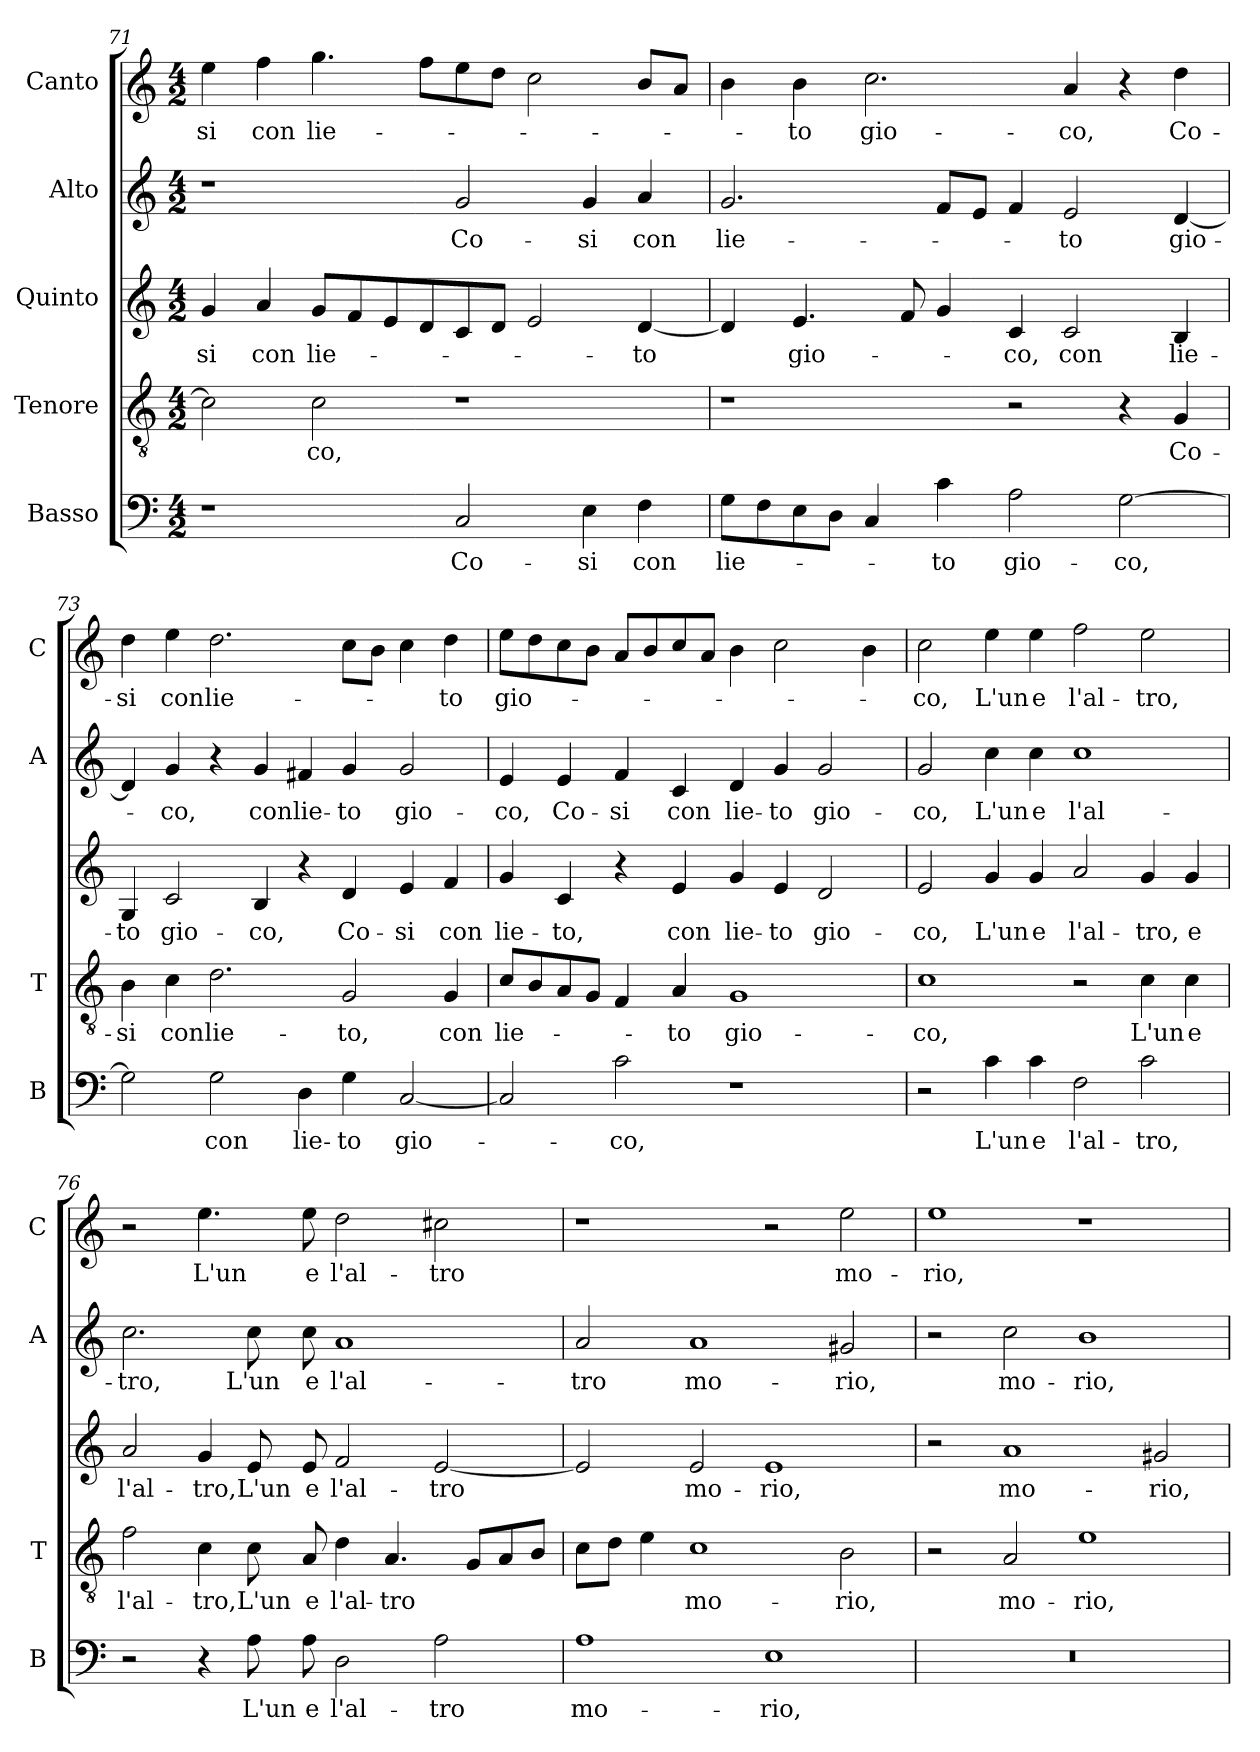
**kern	**text	**kern	**text	**kern	**text	**kern	**text	**kern	**text
*part5	*part5	*part4	*part4	*part3	*part3	*part2	*part2	*part1	*part1
*staff5	*staff5	*staff4	*staff4	*staff3	*staff3	*staff2	*staff2	*staff1	*staff1
*I"Basso	*	*I"Tenore	*	*I"Quinto	*	*I"Alto	*	*I"Canto	*
*I'B	*	*I'T	*	*	*	*I'A	*	*I'C	*
!!LO:LB:g=z
*clefF4	*	*clefGv2	*	*clefG2	*	*clefG2	*	*clefG2	*
*k[]	*	*k[]	*	*k[]	*	*k[]	*	*k[]	*
*C:	*	*C:	*	*C:	*	*C:	*	*C:	*
*M4/2	*	*M4/2	*	*M4/2	*	*M4/2	*	*M4/2	*
=71	=71	=71	=71	=71	=71	=71	=71	=71	=71
!	!	!	!	!	!LO:LY:b	!	!	!	!LO:LY:b
1r	.	2c\]	.	4g/	-si	1r	.	4ee\	-si
!	!	!	!	!	!LO:LY:b	!	!	!	!LO:LY:b
.	.	.	.	4a/	con	.	.	4ff\	con
!	!	!	!LO:LY:b	!	!LO:LY:b	!	!	!	!LO:LY:b
.	.	2c\	-co,	8g/L	lie-	.	.	4.gg\	lie-
.	.	.	.	8f/	.	.	.	.	.
.	.	.	.	8e/	.	.	.	.	.
.	.	.	.	8d/	.	.	.	8ff\L	.
!	!LO:LY:b	!	!	!	!	!	!LO:LY:b	!	!
2C/	Co-	1r	.	8c/	.	2g/	Co-	8ee\	.
.	.	.	.	8d/J	.	.	.	8dd\J	.
.	.	.	.	2e/	.	.	.	2cc\	.
!	!LO:LY:b	!	!	!	!	!	!LO:LY:b	!	!
4E\	-si	.	.	.	.	4g/	-si	.	.
!	!LO:LY:b	!	!	!	!LO:LY:b	!	!LO:LY:b	!	!
4F\	con	.	.	[4d/	-to	4a/	con	8b/L	.
.	.	.	.	.	.	.	.	8a/J	.
=72	=72	=72	=72	=72	=72	=72	=72	=72	=72
!	!LO:LY:b	!	!	!	!	!	!LO:LY:b	!	!
8G\L	lie-	1r	.	4d/]	.	2.g/	lie-	4b\	.
8F\	.	.	.	.	.	.	.	.	.
!	!	!	!	!	!LO:LY:b	!	!	!	!LO:LY:b
8E\	.	.	.	4.e/	gio-	.	.	4b\	-to
8D\J	.	.	.	.	.	.	.	.	.
!	!	!	!	!	!	!	!	!	!LO:LY:b
4C/	.	.	.	.	.	.	.	2.cc\	gio-
.	.	.	.	8f/	.	.	.	.	.
!	!LO:LY:b	!	!	!	!	!	!	!	!
4c\	-to	.	.	4g/	.	8f/L	.	.	.
.	.	.	.	.	.	8e/J	.	.	.
!	!LO:LY:b	!	!	!	!LO:LY:b	!	!	!	!
2A\	gio-	2r	.	4c/	-co,	4f/	.	.	.
!	!	!	!	!	!LO:LY:b	!	!LO:LY:b	!	!LO:LY:b
.	.	.	.	2c/	con	2e/	-to	4a/	-co,
!	!LO:LY:b	!	!	!	!	!	!	!	!
[2G\	-co,	4r	.	.	.	.	.	4r	.
!	!	!	!LO:LY:b	!	!LO:LY:b	!	!LO:LY:b	!	!LO:LY:b
.	.	4G/	Co-	4B/	lie-	[4d/	gio-	4dd\	Co-
=73	=73	=73	=73	=73	=73	=73	=73	=73	=73
!	!	!	!LO:LY:b	!	!LO:LY:b	!	!	!	!LO:LY:b
2G\]	.	4B\	-si	4G/	-to	4d/]	.	4dd\	-si
!	!	!	!LO:LY:b	!	!LO:LY:b	!	!LO:LY:b	!	!LO:LY:b
.	.	4c\	con	2c/	gio-	4g/	-co,	4ee\	con
!	!LO:LY:b	!	!LO:LY:b	!	!	!	!	!	!LO:LY:b
2G\	con	2.d\	lie-	.	.	4r	.	2.dd\	lie-
!	!	!	!	!	!LO:LY:b	!	!LO:LY:b	!	!
.	.	.	.	4B/	-co,	4g/	con	.	.
!	!LO:LY:b	!	!	!	!	!	!LO:LY:b	!	!
4D\	lie-	.	.	4r	.	4f#X/	lie-	.	.
!	!LO:LY:b	!	!LO:LY:b	!	!LO:LY:b	!	!LO:LY:b	!	!
4G\	-to	2G/	-to,	4d/	Co-	4g/	-to	8cc\L	.
.	.	.	.	.	.	.	.	8b\J	.
!	!LO:LY:b	!	!	!	!LO:LY:b	!	!LO:LY:b	!	!
[2C/	gio-	.	.	4e/	-si	2g/	gio-	4cc\	.
!	!	!	!LO:LY:b	!	!LO:LY:b	!	!	!	!LO:LY:b
.	.	4G/	con	4f/	con	.	.	4dd\	-to
!!LO:LB:g=z
=74	=74	=74	=74	=74	=74	=74	=74	=74	=74
!	!	!	!LO:LY:b	!	!LO:LY:b	!	!LO:LY:b	!	!LO:LY:b
2C/]	.	8c/L	lie-	4g/	lie-	4e/	-co,	8ee\L	gio-
.	.	8B/	.	.	.	.	.	8dd\	.
!	!	!	!	!	!LO:LY:b	!	!LO:LY:b	!	!
.	.	8A/	.	4c/	-to,	4e/	Co-	8cc\	.
.	.	8G/J	.	.	.	.	.	8b\J	.
!	!LO:LY:b	!	!	!	!	!	!LO:LY:b	!	!
2c\	-co,	4F/	.	4r	.	4f/	-si	8a/L	.
.	.	.	.	.	.	.	.	8b/	.
!	!	!	!LO:LY:b	!	!LO:LY:b	!	!LO:LY:b	!	!
.	.	4A/	-to	4e/	con	4c/	con	8cc/	.
.	.	.	.	.	.	.	.	8a/J	.
!	!	!	!LO:LY:b	!	!LO:LY:b	!	!LO:LY:b	!	!
1r	.	1G	gio-	4g/	lie-	4d/	lie-	4b\	.
!	!	!	!	!	!LO:LY:b	!	!LO:LY:b	!	!
.	.	.	.	4e/	-to	4g/	-to	2cc\	.
!	!	!	!	!	!LO:LY:b	!	!LO:LY:b	!	!
.	.	.	.	2d/	gio-	2g/	gio-	.	.
.	.	.	.	.	.	.	.	4b\	.
=75	=75	=75	=75	=75	=75	=75	=75	=75	=75
!	!	!	!LO:LY:b	!	!LO:LY:b	!	!LO:LY:b	!	!LO:LY:b
2r	.	1c	-co,	2e/	-co,	2g/	-co,	2cc\	-co,
!	!LO:LY:b	!	!	!	!LO:LY:b	!	!LO:LY:b	!	!LO:LY:b
4c\	L'un	.	.	4g/	L'un	4cc\	L'un	4ee\	L'un
!	!LO:LY:b	!	!	!	!LO:LY:b	!	!LO:LY:b	!	!LO:LY:b
4c\	e	.	.	4g/	e	4cc\	e	4ee\	e
!	!LO:LY:b	!	!	!	!LO:LY:b	!	!LO:LY:b	!	!LO:LY:b
2F\	l'al-	2r	.	2a/	l'al-	1cc	l'al-	2ff\	l'al-
!	!LO:LY:b	!	!LO:LY:b	!	!LO:LY:b	!	!	!	!LO:LY:b
2c\	-tro,	4c\	L'un	4g/	-tro,	.	.	2ee\	-tro,
!	!	!	!LO:LY:b	!	!LO:LY:b	!	!	!	!
.	.	4c\	e	4g/	e	.	.	.	.
=76	=76	=76	=76	=76	=76	=76	=76	=76	=76
!	!	!	!LO:LY:b	!	!LO:LY:b	!	!LO:LY:b	!	!
2r	.	2f\	l'al-	2a/	l'al-	2.cc\	-tro,	2r	.
!	!	!	!LO:LY:b	!	!LO:LY:b	!	!	!	!LO:LY:b
4r	.	4c\	-tro,	4g/	-tro,	.	.	4.ee\	L'un
!	!LO:LY:b	!	!LO:LY:b	!	!LO:LY:b	!	!LO:LY:b	!	!
8A\	L'un	8c\	L'un	8e/	L'un	8cc\	L'un	.	.
!	!LO:LY:b	!	!LO:LY:b	!	!LO:LY:b	!	!LO:LY:b	!	!LO:LY:b
8A\	e	8A/	e	8e/	e	8cc\	e	8ee\	e
!	!LO:LY:b	!	!LO:LY:b	!	!LO:LY:b	!	!LO:LY:b	!	!LO:LY:b
2D\	l'al-	4d\	l'al-	2f/	l'al-	1a	l'al-	2dd\	l'al-
!	!	!	!LO:LY:b	!	!	!	!	!	!
.	.	4.A/	-tro	.	.	.	.	.	.
!	!LO:LY:b	!	!	!	!LO:LY:b	!	!	!	!LO:LY:b
2A\	-tro	.	.	[2e/	-tro	.	.	2cc#X\	-tro
.	.	8G/L	.	.	.	.	.	.	.
.	.	8A/	.	.	.	.	.	.	.
.	.	8B/J	.	.	.	.	.	.	.
=77	=77	=77	=77	=77	=77	=77	=77	=77	=77
!	!LO:LY:b	!	!	!	!	!	!LO:LY:b	!	!
1A	mo-	8c\L	.	2e/]	.	2a/	-tro	1r	.
.	.	8d\J	.	.	.	.	.	.	.
.	.	4e\	.	.	.	.	.	.	.
!	!	!	!LO:LY:b	!	!LO:LY:b	!	!LO:LY:b	!	!
.	.	1c	mo-	2e/	mo-	1a	mo-	.	.
!	!LO:LY:b	!	!	!	!LO:LY:b	!	!	!	!
1E	-rio,	.	.	1e	-rio,	.	.	2r	.
!	!	!	!LO:LY:b	!	!	!	!LO:LY:b	!	!LO:LY:b
.	.	2B\	-rio,	.	.	2g#X/	-rio,	2ee\	mo-
!!LO:PB:g=z
=78	=78	=78	=78	=78	=78	=78	=78	=78	=78
!	!	!	!	!	!	!	!	!	!LO:LY:b
0r	.	2r	.	2r	.	2r	.	1ee	-rio,
!	!	!	!LO:LY:b	!	!LO:LY:b	!	!LO:LY:b	!	!
.	.	2A/	mo-	1a	mo-	2cc\	mo-	.	.
!	!	!	!LO:LY:b	!	!	!	!LO:LY:b	!	!
.	.	1e	-rio,	.	.	1b	-rio,	1r	.
!	!	!	!	!	!LO:LY:b	!	!	!	!
.	.	.	.	2g#X/	-rio,	.	.	.	.
=	=	=	=	=	=	=	=	=	=
*-	*-	*-	*-	*-	*-	*-	*-	*-	*-
